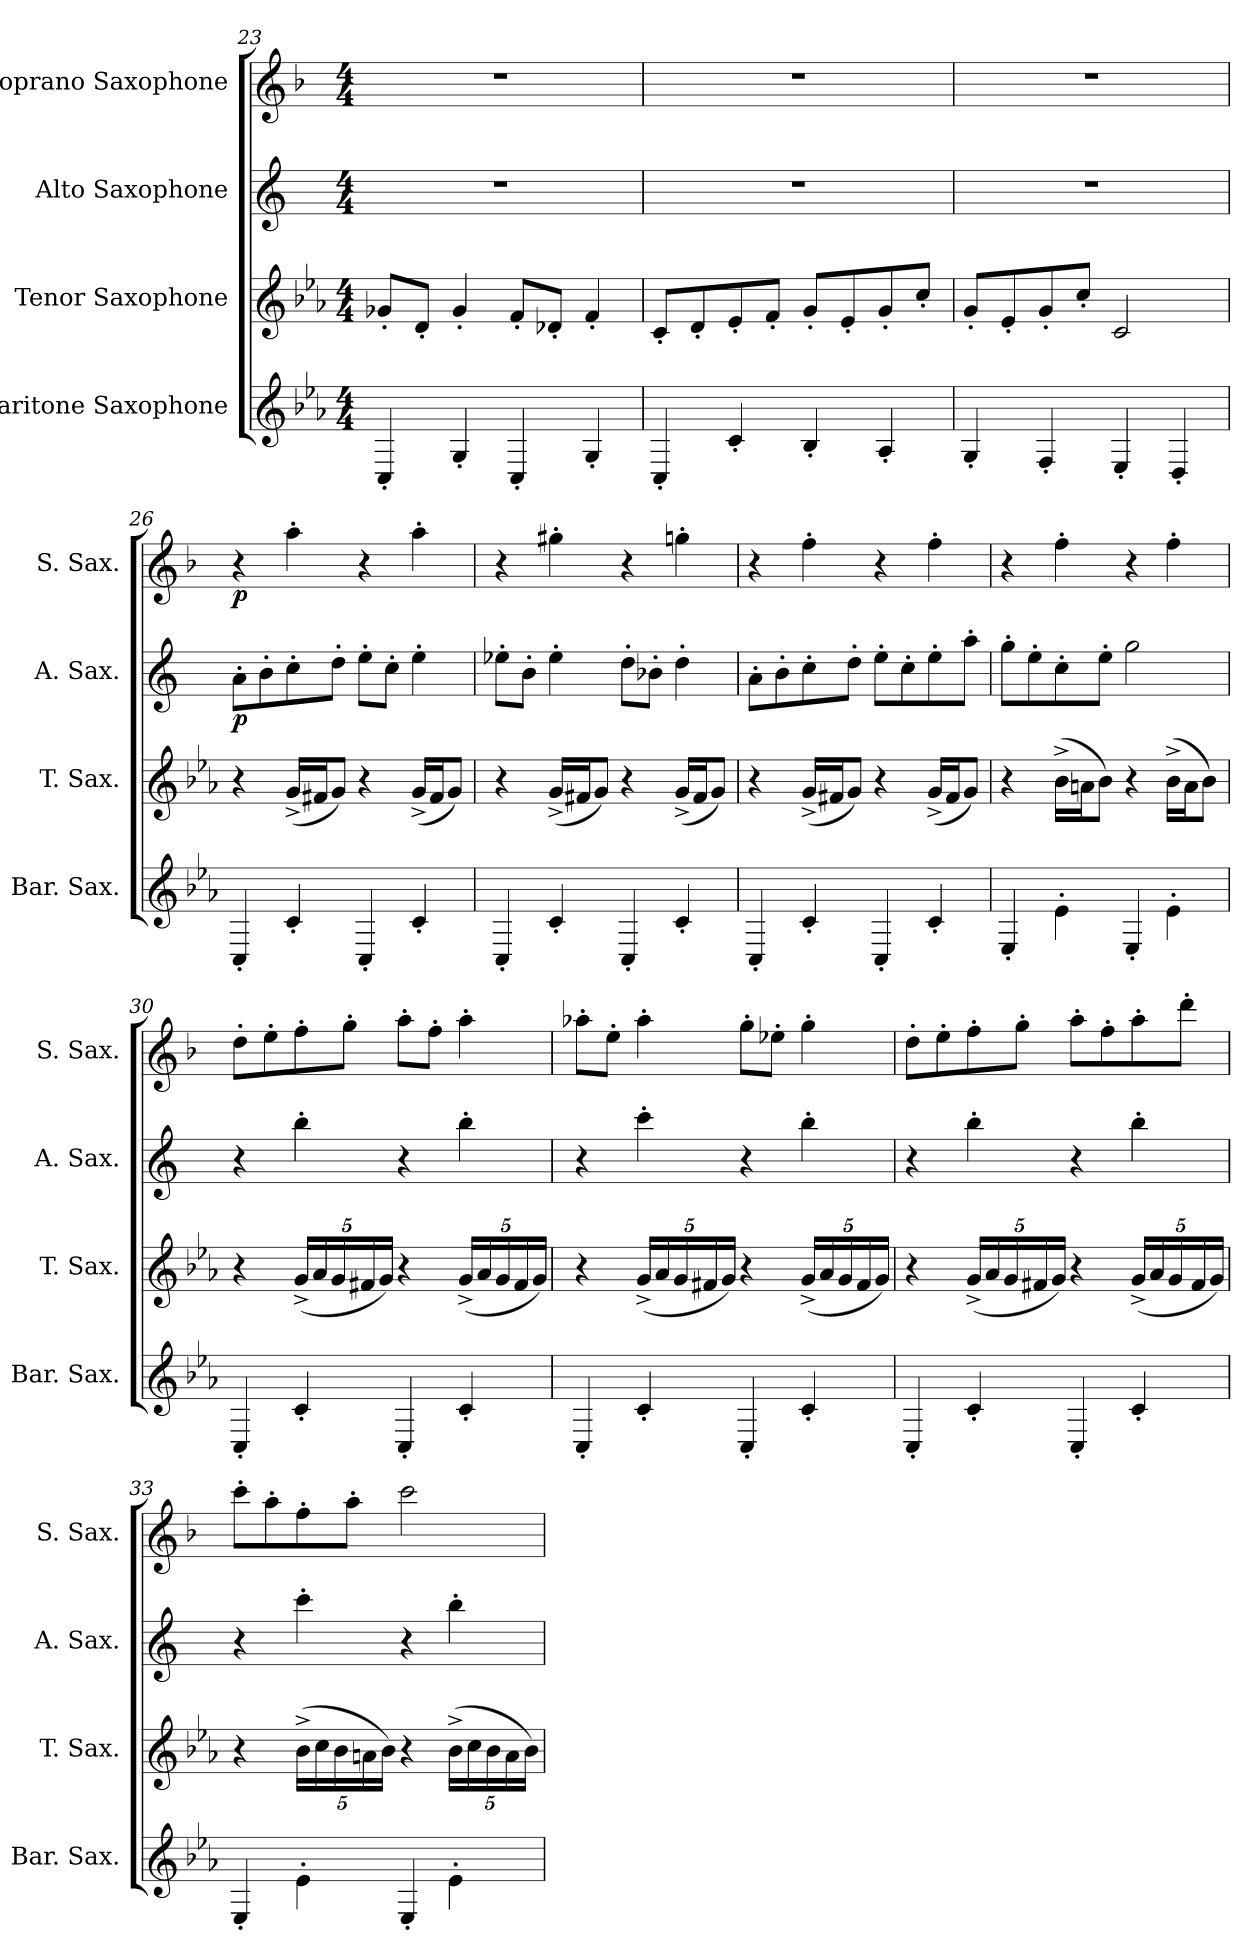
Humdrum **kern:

**kern	**kern	**kern	**dynam	**kern	**dynam
*part4	*part3	*part2	*part2	*part1	*part1
*staff4	*staff3	*staff2	*staff2	*staff1	*staff1
*I"Baritone Saxophone	*I"Tenor Saxophone	*I"Alto Saxophone	*	*I"Soprano Saxophone	*
*I'Bar. Sax.	*I'T. Sax.	*I'A. Sax.	*	*I'S. Sax.	*
*clefG2	*clefG2	*clefG2	*	*clefG2	*
*ITrd12c21	*ITrd8c14	*ITrd5c9	*	*ITrd1c2	*
*k[b-e-a-]	*k[b-e-a-]	*k[b-e-a-]	*	*k[b-e-a-]	*
*M4/4	*M4/4	*M4/4	*	*M4/4	*
=23	=23	=23	=23	=23	=23
4CC'/	8G-X'/L	1r	.	1r	.
.	8D'/J	.	.	.	.
4GG'/	4G-'/	.	.	.	.
4CC'/	8F'/L	.	.	.	.
.	8D-X'/J	.	.	.	.
4GG'/	4F'/	.	.	.	.
=24	=24	=24	=24	=24	=24
4CC'/	8C'/L	1r	.	1r	.
.	8D'/	.	.	.	.
4C'/	8E-'/	.	.	.	.
.	8F'/J	.	.	.	.
4BB-'/	8G'/L	.	.	.	.
.	8E-'/	.	.	.	.
4AA-'/	8G'/	.	.	.	.
.	8c'/J	.	.	.	.
=25	=25	=25	=25	=25	=25
4GG'/	8G'/L	1r	.	1r	.
.	8E-'/	.	.	.	.
4FF'/	8G'/	.	.	.	.
.	8c'/J	.	.	.	.
4EE-'/	2C/	.	.	.	.
4DD'/	.	.	.	.	.
!!LO:PB:g=z
=26	=26	=26	=26	=26	=26
!	!	!	!LO:DY:b	!	!LO:DY:b
4CC'/	4r	8c'\L	p	4r	p
.	.	8d'\	.	.	.
4C'/	(16G^/LL	8e-'\	.	4gg'\	.
.	16F#X/J	.	.	.	.
.	8G/J)	8f'\J	.	.	.
4CC'/	4r	8g'\L	.	4r	.
.	.	8e-'\J	.	.	.
4C'/	(16G^/LL	4g'\	.	4gg'\	.
.	16F#/J	.	.	.	.
.	8G/J)	.	.	.	.
=27	=27	=27	=27	=27	=27
4CC'/	4r	8g-X'\L	.	4r	.
.	.	8d'\J	.	.	.
4C'/	(16G^/LL	4g-'\	.	4ff#X'\	.
.	16F#X/J	.	.	.	.
.	8G/J)	.	.	.	.
4CC'/	4r	8f'\L	.	4r	.
.	.	8d-X'\J	.	.	.
4C'/	(16G^/LL	4f'\	.	4ffn'\	.
.	16F#/J	.	.	.	.
.	8G/J)	.	.	.	.
=28	=28	=28	=28	=28	=28
4CC'/	4r	8c'\L	.	4r	.
.	.	8d'\	.	.	.
4C'/	(16G^/LL	8e-'\	.	4ee-'\	.
.	16F#X/J	.	.	.	.
.	8G/J)	8f'\J	.	.	.
4CC'/	4r	8g'\L	.	4r	.
.	.	8e-'\	.	.	.
4C'/	(16G^/LL	8g'\	.	4ee-'\	.
.	16F#/J	.	.	.	.
.	8G/J)	8cc'\J	.	.	.
!!LO:LB:g=z
=29	=29	=29	=29	=29	=29
4EE-'/	4r	8b-'\L	.	4r	.
.	.	8g'\	.	.	.
4E-'\	(16B-^\LL	8e-'\	.	4ee-'\	.
.	16An\J	.	.	.	.
.	8B-\J)	8g'\J	.	.	.
4EE-'/	4r	2b-\	.	4r	.
4E-'\	(16B-^\LL	.	.	4ee-'\	.
.	16A\J	.	.	.	.
.	8B-\J)	.	.	.	.
=30	=30	=30	=30	=30	=30
4CC'/	4r	4r	.	8cc'\L	.
.	.	.	.	8dd'\	.
*	*Xbrackettup	*	*	*	*
4C'/	(20G^/LL	4dd'\	.	8ee-'\	.
.	20A-/	.	.	.	.
.	20G/	.	.	.	.
.	.	.	.	8ff'\J	.
.	20F#X/	.	.	.	.
.	20G/JJ)	.	.	.	.
4CC'/	4r	4r	.	8gg'\L	.
.	.	.	.	8ee-'\J	.
4C'/	(20G^/LL	4dd'\	.	4gg'\	.
.	20A-/	.	.	.	.
.	20G/	.	.	.	.
.	20F#/	.	.	.	.
.	20G/JJ)	.	.	.	.
=31	=31	=31	=31	=31	=31
4CC'/	4r	4r	.	8gg-X'\L	.
.	.	.	.	8dd'\J	.
4C'/	(20G^/LL	4ee-'\	.	4gg-'\	.
.	20A-/	.	.	.	.
.	20G/	.	.	.	.
.	20F#X/	.	.	.	.
.	20G/JJ)	.	.	.	.
4CC'/	4r	4r	.	8ff'\L	.
.	.	.	.	8dd-X'\J	.
4C'/	(20G^/LL	4dd'\	.	4ff'\	.
.	20A-/	.	.	.	.
.	20G/	.	.	.	.
.	20F#/	.	.	.	.
.	20G/JJ)	.	.	.	.
!!LO:LB:g=z
=32	=32	=32	=32	=32	=32
4CC'/	4r	4r	.	8cc'\L	.
.	.	.	.	8dd'\	.
4C'/	(20G^/LL	4dd'\	.	8ee-'\	.
.	20A-/	.	.	.	.
.	20G/	.	.	.	.
.	.	.	.	8ff'\J	.
.	20F#X/	.	.	.	.
.	20G/JJ)	.	.	.	.
4CC'/	4r	4r	.	8gg'\L	.
.	.	.	.	8ee-'\	.
4C'/	(20G^/LL	4dd'\	.	8gg'\	.
.	20A-/	.	.	.	.
.	20G/	.	.	.	.
.	.	.	.	8ccc'\J	.
.	20F#/	.	.	.	.
.	20G/JJ)	.	.	.	.
=33	=33	=33	=33	=33	=33
4EE-'/	4r	4r	.	8bb-'\L	.
.	.	.	.	8gg'\	.
4E-'\	(20B-^\LL	4ee-'\	.	8ee-'\	.
.	20c\	.	.	.	.
.	20B-\	.	.	.	.
.	.	.	.	8gg'\J	.
.	20An\	.	.	.	.
.	20B-\JJ)	.	.	.	.
4EE-'/	4r	4r	.	2bb-\	.
4E-'\	(20B-^\LL	4dd'\	.	.	.
.	20c\	.	.	.	.
.	20B-\	.	.	.	.
.	20A\	.	.	.	.
.	20B-\JJ)	.	.	.	.
=	=	=	=	=	=
*-	*-	*-	*-	*-	*-
